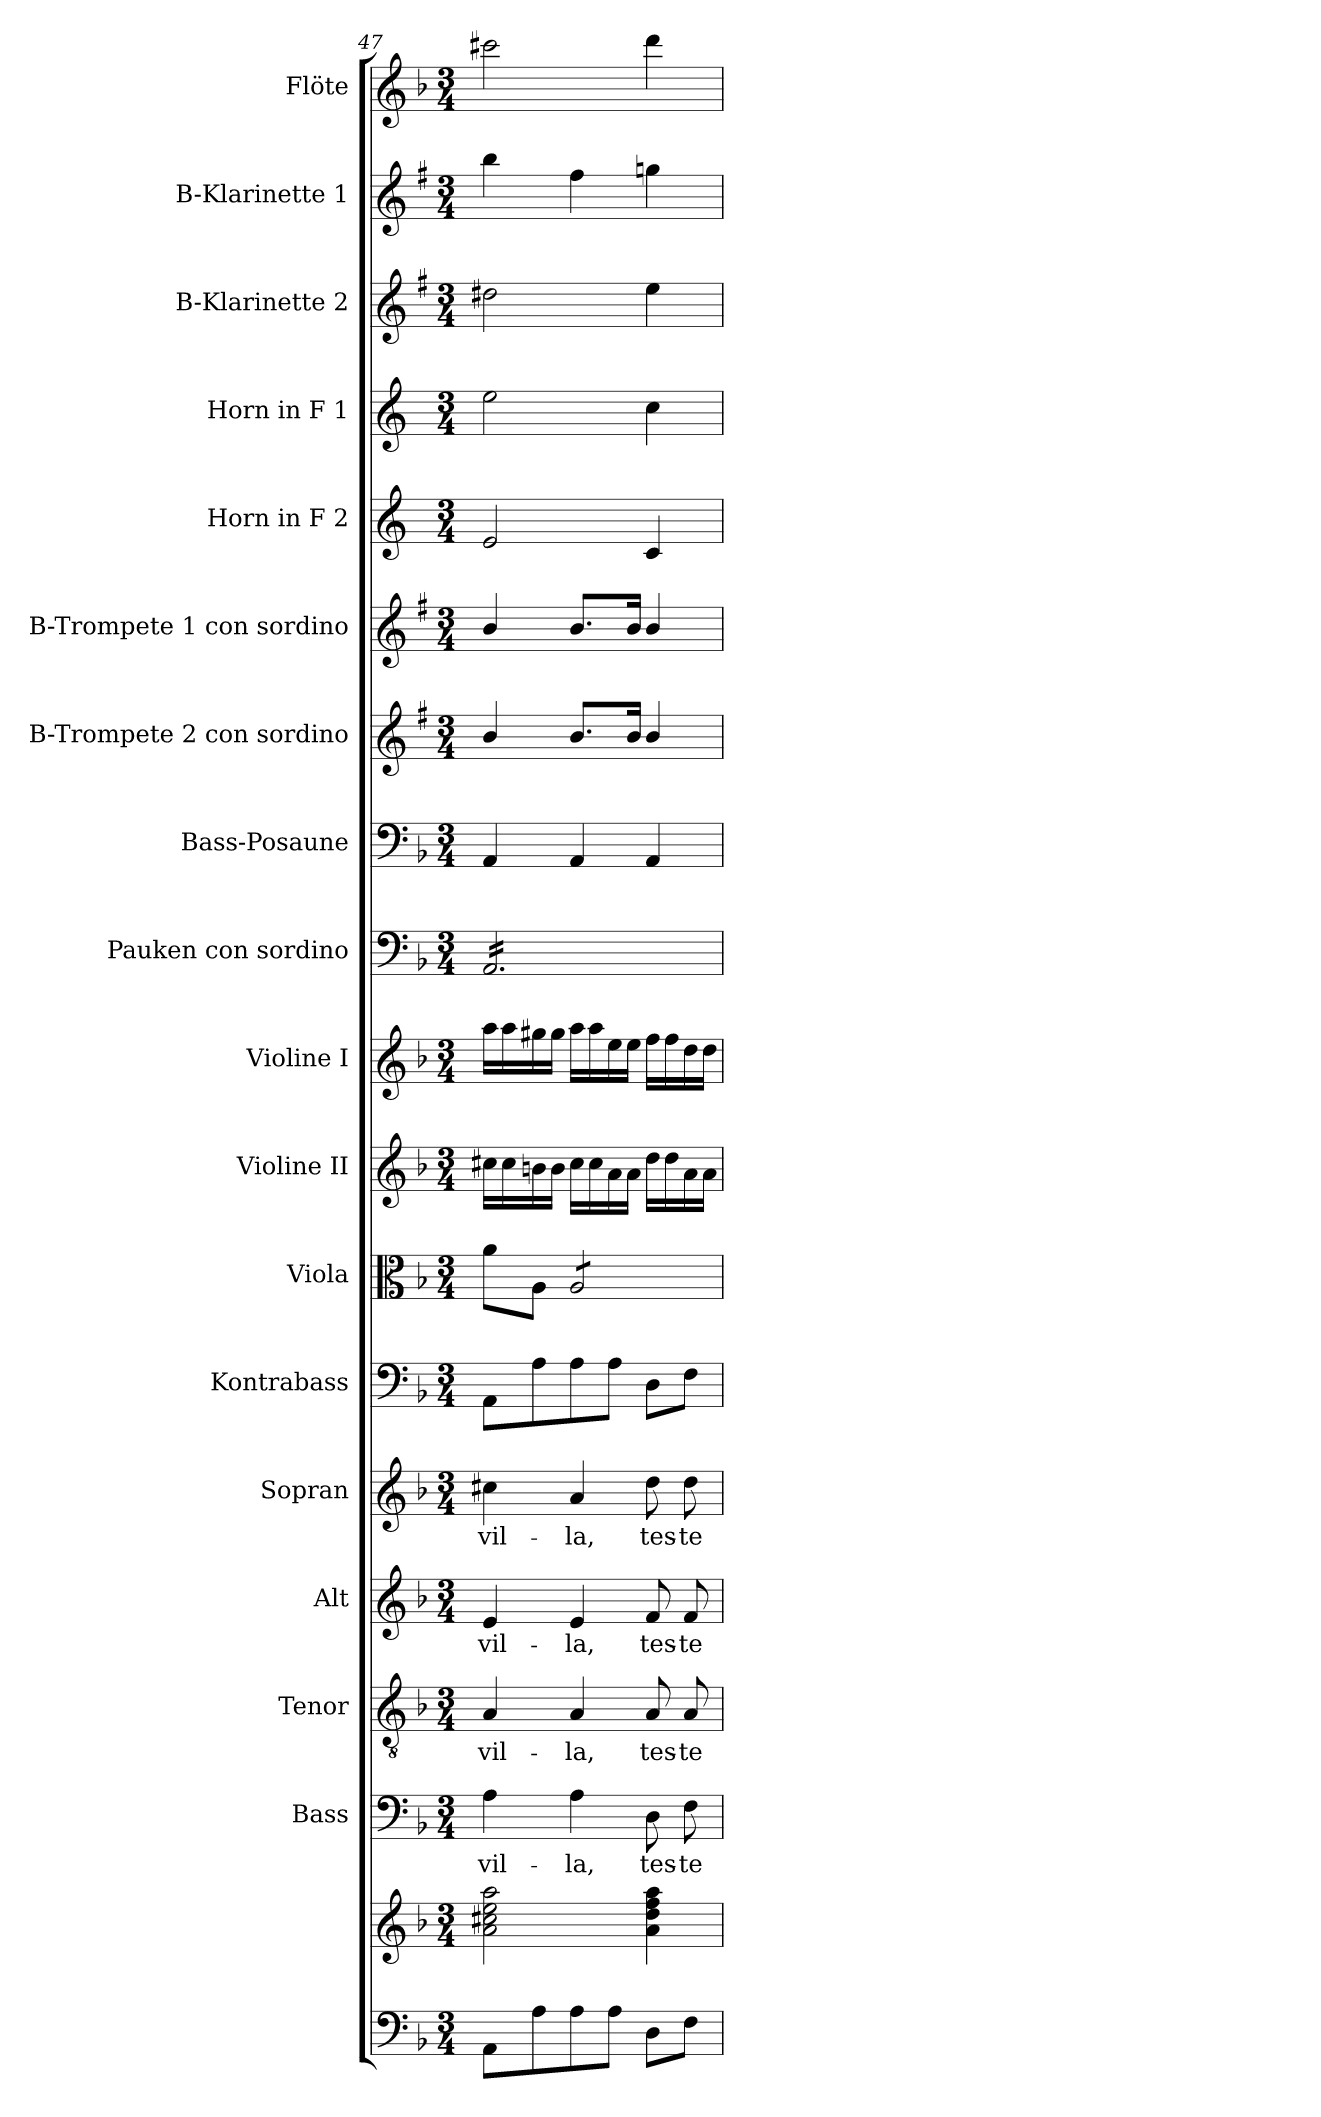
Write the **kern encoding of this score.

**kern	**kern	**kern	**text	**kern	**text	**kern	**text	**kern	**text	**kern	**kern	**kern	**kern	**kern	**kern	**kern	**kern	**kern	**kern	**kern	**kern	**kern
*part18	*part18	*part17	*part17	*part16	*part16	*part15	*part15	*part14	*part14	*part13	*part12	*part11	*part10	*part9	*part8	*part7	*part6	*part5	*part4	*part3	*part2	*part1
*staff19	*staff18	*staff17	*staff17	*staff16	*staff16	*staff15	*staff15	*staff14	*staff14	*staff13	*staff12	*staff11	*staff10	*staff9	*staff8	*staff7	*staff6	*staff5	*staff4	*staff3	*staff2	*staff1
*	*	*I"Bass	*	*I"Tenor	*	*I"Alt	*	*I"Sopran	*	*I"Kontrabass	*I"Viola	*I"Violine II	*I"Violine I	*I"Pauken con sordino	*I"Bass-Posaune	*I"B-Trompete 2 con sordino	*I"B-Trompete 1 con sordino	*I"Horn in F 2	*I"Horn in F 1	*I"B-Klarinette 2	*I"B-Klarinette 1	*I"Flöte
*	*	*I'B.	*	*I'T.	*	*I'A.	*	*I'S.	*	*I'Kb.	*I'Vla.	*I'Vl. II	*I'Vl. I	*I'Pk.	*I'B. Pos.	*I'B Trp. 2	*I'B Trp. 1	*	*	*I'B Kl. 2	*I'B Kl. 1	*I'Fl.
*clefF4	*clefG2	*clefF4	*	*clefGv2	*	*clefG2	*	*clefG2	*	*clefF4	*clefC3	*clefG2	*clefG2	*clefF4	*clefF4	*clefG2	*clefG2	*clefG2	*clefG2	*clefG2	*clefG2	*clefG2
*	*	*	*	*	*	*	*	*	*	*ITrd7c12	*	*	*	*	*	*ITrd1c2	*ITrd1c2	*ITrd4c7	*ITrd4c7	*ITrd1c2	*ITrd1c2	*
*k[b-]	*k[b-]	*k[b-]	*	*k[b-]	*	*k[b-]	*	*k[b-]	*	*k[b-]	*k[b-]	*k[b-]	*k[b-]	*k[b-]	*k[b-]	*k[b-]	*k[b-]	*k[b-]	*k[b-]	*k[b-]	*k[b-]	*k[b-]
*F:	*F:	*F:	*	*F:	*	*F:	*	*F:	*	*F:	*F:	*F:	*F:	*F:	*F:	*F:	*F:	*F:	*F:	*F:	*F:	*F:
*M3/4	*M3/4	*M3/4	*	*M3/4	*	*M3/4	*	*M3/4	*	*M3/4	*M3/4	*M3/4	*M3/4	*M3/4	*M3/4	*M3/4	*M3/4	*M3/4	*M3/4	*M3/4	*M3/4	*M3/4
=47	=47	=47	=47	=47	=47	=47	=47	=47	=47	=47	=47	=47	=47	=47	=47	=47	=47	=47	=47	=47	=47	=47
!	!	!	!LO:LY:b	!	!LO:LY:b	!	!LO:LY:b	!	!LO:LY:b	!	!	!	!	!	!	!	!	!	!	!	!	!
*	*	*	*	*	*	*	*	*	*	*	*	*	*	*tremolo	*	*	*	*	*	*	*	*
8AA\L	2a\ 2cc#X\ 2ee\ 2aa\	4A\	-vil-	4A/	-vil-	4e/	-vil-	4cc#X\	-vil-	8AAA\L	8a\L	16cc#X\LL	16aa\LL	16AA/LL	4AA/	4a/	4a/	2A/	2a\	2cc#X\	4aa\	2ccc#X\
.	.	.	.	.	.	.	.	.	.	.	.	16cc#\	16aa\	16AA/	.	.	.	.	.	.	.	.
8A\	.	.	.	.	.	.	.	.	.	8AA\	8A\J	16bn\	16gg#X\	16AA/	.	.	.	.	.	.	.	.
.	.	.	.	.	.	.	.	.	.	.	.	16b\JJ	16gg#\JJ	16AA/	.	.	.	.	.	.	.	.
!	!	!	!LO:LY:b	!	!LO:LY:b	!	!LO:LY:b	!	!LO:LY:b	!	!	!	!	!	!	!	!	!	!	!	!	!
*	*	*	*	*	*	*	*	*	*	*	*tremolo	*	*	*	*	*	*	*	*	*	*	*
8A\	.	4A\	-la,	4A/	-la,	4e/	-la,	4a/	-la,	8AA\	8A/L	16cc#\LL	16aa\LL	16AA/	4AA/	8.a/L	8.a/L	.	.	.	4ee\	.
.	.	.	.	.	.	.	.	.	.	.	.	16cc#\	16aa\	16AA/	.	.	.	.	.	.	.	.
8A\J	.	.	.	.	.	.	.	.	.	8AA\J	8A/	16a\	16ee\	16AA/	.	.	.	.	.	.	.	.
.	.	.	.	.	.	.	.	.	.	.	.	16a\JJ	16ee\JJ	16AA/	.	16a/Jk	16a/Jk	.	.	.	.	.
!	!	!	!LO:LY:b	!	!LO:LY:b	!	!LO:LY:b	!	!LO:LY:b	!	!	!	!	!	!	!	!	!	!	!	!	!
8D\L	4a\ 4dd\ 4ff\ 4aa\	8D\	tes-	8A/	tes-	8f/	tes-	8dd\	tes-	8DD\L	8A/	16dd\LL	16ff\LL	16AA/	4AA/	4a/	4a/	4F/	4f\	4dd\	4ffn\	4ddd\
.	.	.	.	.	.	.	.	.	.	.	.	16dd\	16ff\	16AA/	.	.	.	.	.	.	.	.
!	!	!	!LO:LY:b	!	!LO:LY:b	!	!LO:LY:b	!	!LO:LY:b	!	!	!	!	!	!	!	!	!	!	!	!	!
8F\J	.	8F\	-te	8A/	-te	8f/	-te	8dd\	-te	8FF\J	8A/J	16a\	16dd\	16AA/	.	.	.	.	.	.	.	.
*	*	*	*	*	*	*	*	*	*	*	*Xtremolo	*	*	*	*	*	*	*	*	*	*	*
.	.	.	.	.	.	.	.	.	.	.	.	16a\JJ	16dd\JJ	16AA/JJ	.	.	.	.	.	.	.	.
*	*	*	*	*	*	*	*	*	*	*	*	*	*	*Xtremolo	*	*	*	*	*	*	*	*
=	=	=	=	=	=	=	=	=	=	=	=	=	=	=	=	=	=	=	=	=	=	=
*-	*-	*-	*-	*-	*-	*-	*-	*-	*-	*-	*-	*-	*-	*-	*-	*-	*-	*-	*-	*-	*-	*-
